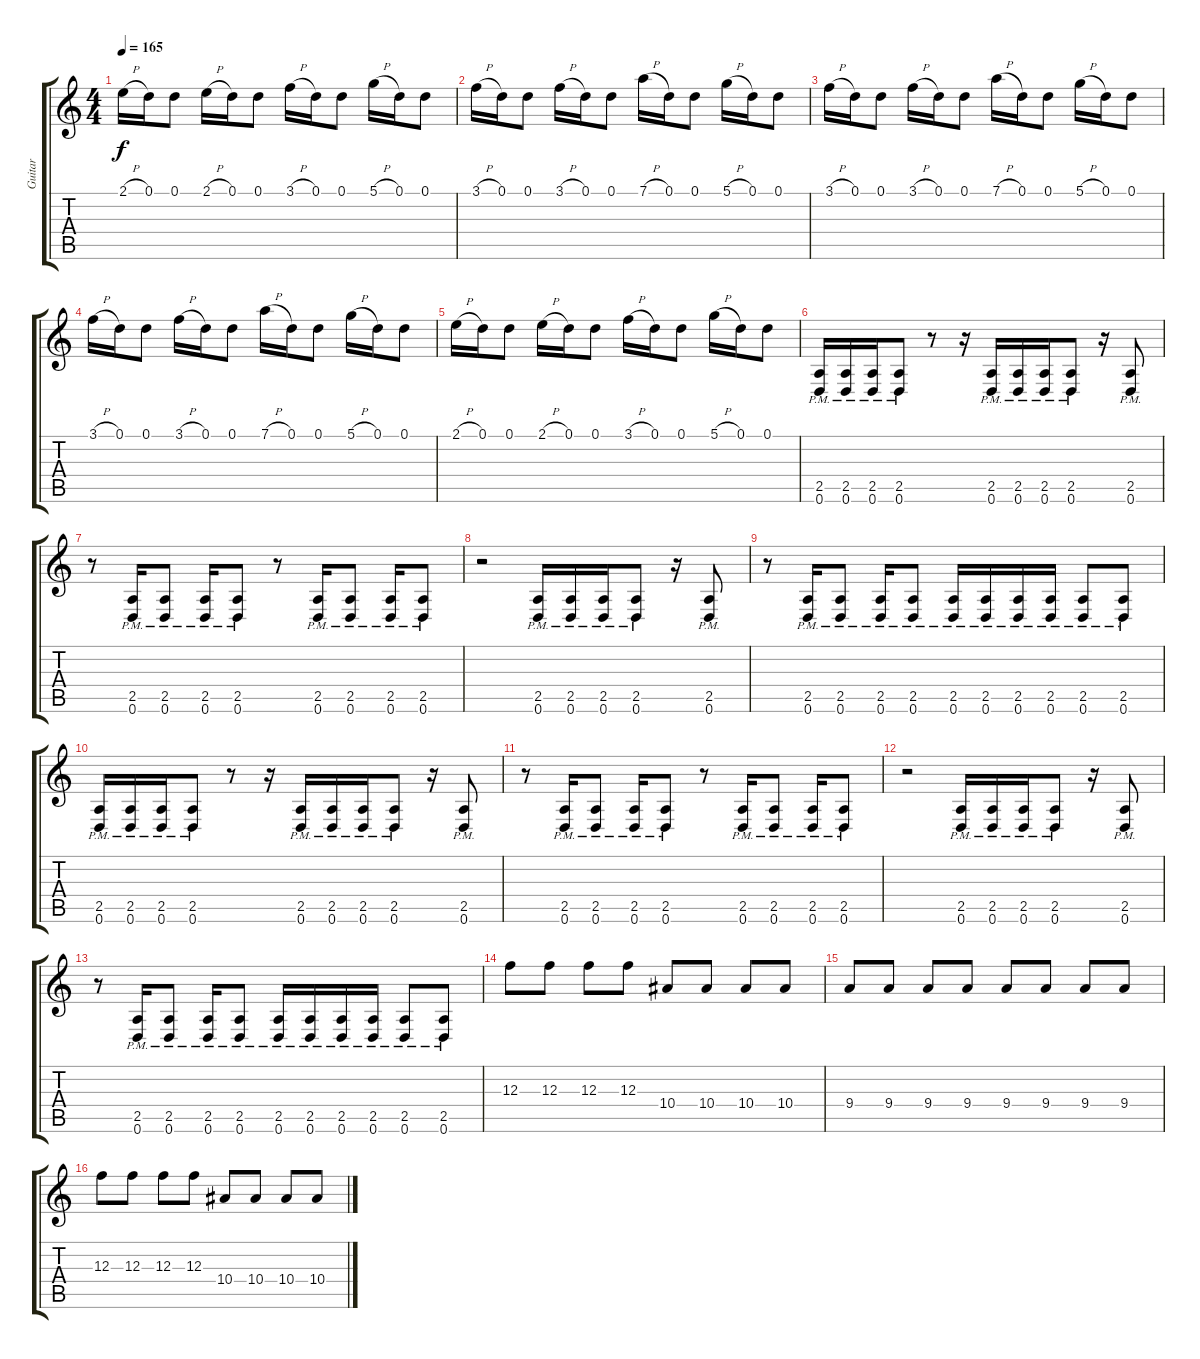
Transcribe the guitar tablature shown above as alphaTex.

\track ("Guitar" "Guitar") {instrument distortionguitar}
\staff {score tabs}
\tuning (D4 A3 F3 C3 G2 D2) {hide}
\ts (4 4)
\tempo 165
\clef g2
\ks c
2.1{h}.16{dy f} 0.1.16 0.1.8 2.1{h}.16 0.1.16 0.1.8 3.1{h}.16 0.1.16 0.1.8 5.1{h}.16 0.1.16 0.1.8 |
3.1{h}.16 0.1.16 0.1.8 3.1{h}.16 0.1.16 0.1.8 7.1{h}.16 0.1.16 0.1.8 5.1{h}.16 0.1.16 0.1.8 |
3.1{h}.16 0.1.16 0.1.8 3.1{h}.16 0.1.16 0.1.8 7.1{h}.16 0.1.16 0.1.8 5.1{h}.16 0.1.16 0.1.8 |
3.1{h}.16 0.1.16 0.1.8 3.1{h}.16 0.1.16 0.1.8 7.1{h}.16 0.1.16 0.1.8 5.1{h}.16 0.1.16 0.1.8 |
2.1{h}.16 0.1.16 0.1.8 2.1{h}.16 0.1.16 0.1.8 3.1{h}.16 0.1.16 0.1.8 5.1{h}.16 0.1.16 0.1.8 |
(2.5{pm} 0.6{pm}).16 (2.5{pm} 0.6{pm}).16 (2.5{pm} 0.6{pm}).16 (2.5{pm} 0.6{pm}).8 r.8 r.16 (2.5{pm} 0.6{pm}).16 (2.5{pm} 0.6{pm}).16 (2.5{pm} 0.6{pm}).16 (2.5{pm} 0.6{pm}).8 r.16 (2.5{pm} 0.6{pm}).8 |
r.8 (2.5{pm} 0.6{pm}).16 (2.5{pm} 0.6{pm}).8 (2.5{pm} 0.6{pm}).16 (2.5{pm} 0.6{pm}).8 r.8 (2.5{pm} 0.6{pm}).16 (2.5{pm} 0.6{pm}).8 (2.5{pm} 0.6{pm}).16 (2.5{pm} 0.6{pm}).8 |
r.2 (2.5{pm} 0.6{pm}).16 (2.5{pm} 0.6{pm}).16 (2.5{pm} 0.6{pm}).16 (2.5{pm} 0.6{pm}).8 r.16 (2.5{pm} 0.6{pm}).8 |
r.8 (2.5{pm} 0.6{pm}).16 (2.5{pm} 0.6{pm}).8 (2.5{pm} 0.6{pm}).16 (2.5{pm} 0.6{pm}).8 (2.5{pm} 0.6{pm}).16 (2.5{pm} 0.6{pm}).16 (2.5{pm} 0.6{pm}).16 (2.5{pm} 0.6{pm}).16 (2.5{pm} 0.6{pm}).8 (2.5{pm} 0.6{pm}).8 |
(2.5{pm} 0.6{pm}).16 (2.5{pm} 0.6{pm}).16 (2.5{pm} 0.6{pm}).16 (2.5{pm} 0.6{pm}).8 r.8 r.16 (2.5{pm} 0.6{pm}).16 (2.5{pm} 0.6{pm}).16 (2.5{pm} 0.6{pm}).16 (2.5{pm} 0.6{pm}).8 r.16 (2.5{pm} 0.6{pm}).8 |
r.8 (2.5{pm} 0.6{pm}).16 (2.5{pm} 0.6{pm}).8 (2.5{pm} 0.6{pm}).16 (2.5{pm} 0.6{pm}).8 r.8 (2.5{pm} 0.6{pm}).16 (2.5{pm} 0.6{pm}).8 (2.5{pm} 0.6{pm}).16 (2.5{pm} 0.6{pm}).8 |
r.2 (2.5{pm} 0.6{pm}).16 (2.5{pm} 0.6{pm}).16 (2.5{pm} 0.6{pm}).16 (2.5{pm} 0.6{pm}).8 r.16 (2.5{pm} 0.6{pm}).8 |
r.8 (2.5{pm} 0.6{pm}).16 (2.5{pm} 0.6{pm}).8 (2.5{pm} 0.6{pm}).16 (2.5{pm} 0.6{pm}).8 (2.5{pm} 0.6{pm}).16 (2.5{pm} 0.6{pm}).16 (2.5{pm} 0.6{pm}).16 (2.5{pm} 0.6{pm}).16 (2.5{pm} 0.6{pm}).8 (2.5{pm} 0.6{pm}).8 |
12.3.8 12.3.8 12.3.8 12.3.8 10.4.8 10.4.8 10.4.8 10.4.8 |
9.4.8 9.4.8 9.4.8 9.4.8 9.4.8 9.4.8 9.4.8 9.4.8 |
12.3.8 12.3.8 12.3.8 12.3.8 10.4.8 10.4.8 10.4.8 10.4.8
